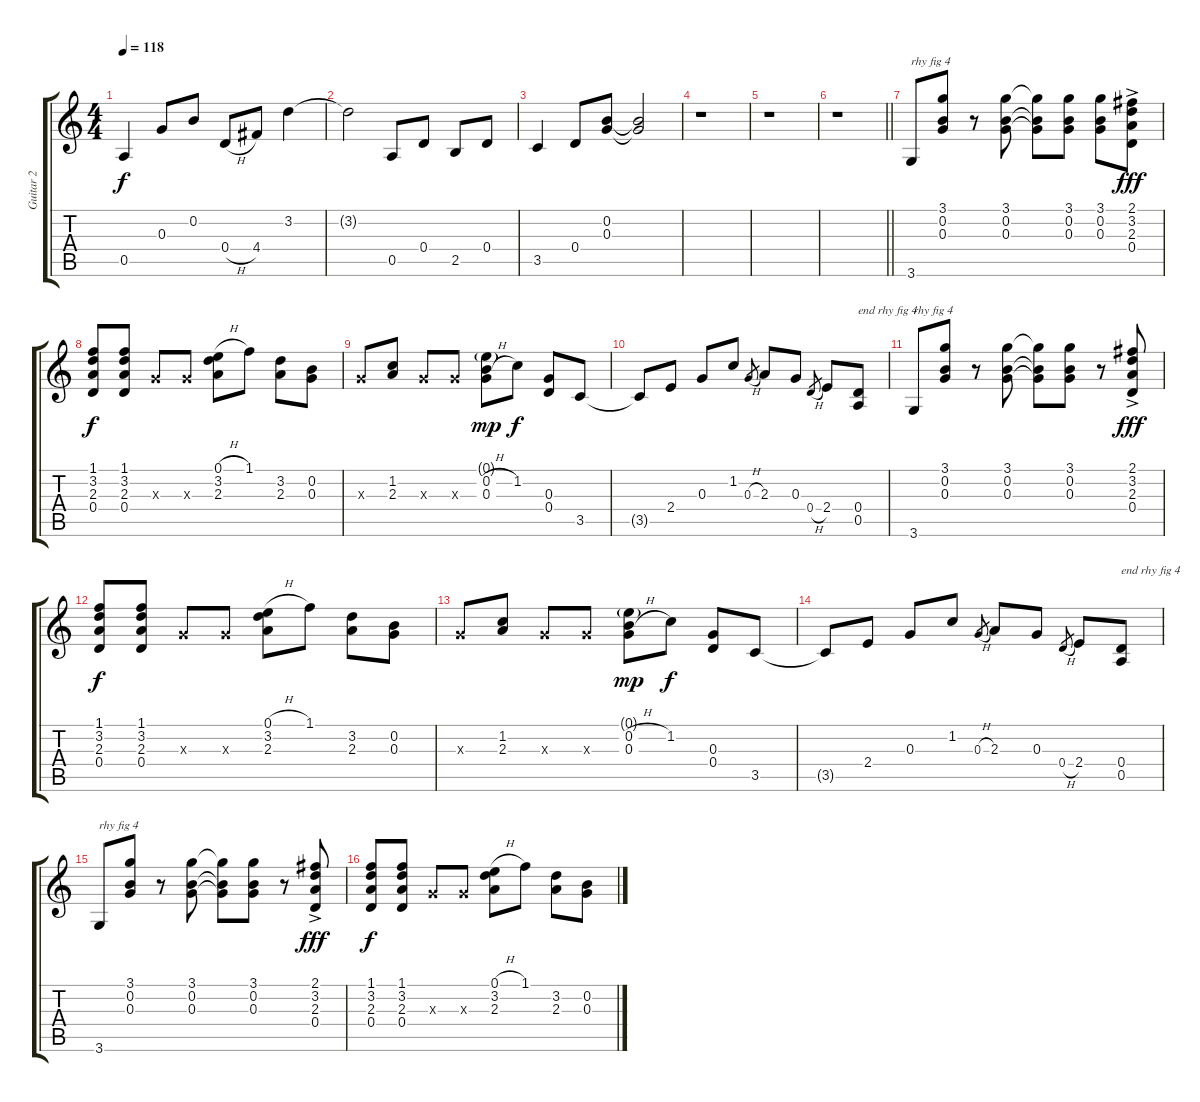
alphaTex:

\track ("Guitar 2" "Guitar 2") {instrument electricguitarclean}
\staff {score tabs}
\tuning (E4 B3 G3 D3 A2 E2) {hide}
\ts (4 4)
\tempo 118
\clef g2
\ks c
0.5.4{dy f} 0.3.8 0.2.8 0.4{h}.8 4.4.8 3.2.4 |
3.2{t}.2 0.5.8 0.4.8 2.5.8 0.4.8 |
3.5.4 0.4.8 (0.2 0.3).8 (0.2{t} 0.3{t}).2 |
r.1 |
r.1 |
\barLineRight lightlight
r.1 |
3.6.8{txt "rhy fig 4"} (3.1 0.2 0.3).8 r.8 (3.1 0.2 0.3).8 (3.1{t} 0.2{t} 0.3{t}).8 (3.1 0.2 0.3).8 (3.1 0.2 0.3).8 (2.1{ac} 3.2{ac} 2.3{ac} 0.4{ac}).8{dy fff} |
(1.1 3.2 2.3 0.4).8{dy f} (1.1 3.2 2.3 0.4).8 0.3{x}.8 0.3{x}.8 (0.1{h} 3.2 2.3).8 1.1.8 (3.2 2.3).8 (0.2 0.3).8 |
0.3{x}.8 (1.2 2.3).8 0.3{x}.8 0.3{x}.8 (0.1{g} 0.2{h} 0.3).8{dy mp} 1.2.8{dy f} (0.3 0.4).8 3.5.8 |
3.5{t}.8 2.4.8 0.3.8 1.2.8 0.3{h}.8{gr} 2.3.8 0.3.8 0.4{h}.8{gr} 2.4.8 (0.4 0.5).8{txt "end rhy fig 4"} |
3.6.8{txt "rhy fig 4"} (3.1 0.2 0.3).8 r.8 (3.1 0.2 0.3).8 (3.1{t} 0.2{t} 0.3{t}).8 (3.1 0.2 0.3).8 r.8 (2.1{ac} 3.2{ac} 2.3{ac} 0.4{ac}).8{dy fff} |
(1.1 3.2 2.3 0.4).8{dy f} (1.1 3.2 2.3 0.4).8 0.3{x}.8 0.3{x}.8 (0.1{h} 3.2 2.3).8 1.1.8 (3.2 2.3).8 (0.2 0.3).8 |
0.3{x}.8 (1.2 2.3).8 0.3{x}.8 0.3{x}.8 (0.1{g} 0.2{h} 0.3).8{dy mp} 1.2.8{dy f} (0.3 0.4).8 3.5.8 |
3.5{t}.8 2.4.8 0.3.8 1.2.8 0.3{h}.8{gr} 2.3.8 0.3.8 0.4{h}.8{gr} 2.4.8 (0.4 0.5).8{txt "end rhy fig 4"} |
3.6.8{txt "rhy fig 4"} (3.1 0.2 0.3).8 r.8 (3.1 0.2 0.3).8 (3.1{t} 0.2{t} 0.3{t}).8 (3.1 0.2 0.3).8 r.8 (2.1{ac} 3.2{ac} 2.3{ac} 0.4{ac}).8{dy fff} |
(1.1 3.2 2.3 0.4).8{dy f} (1.1 3.2 2.3 0.4).8 0.3{x}.8 0.3{x}.8 (0.1{h} 3.2 2.3).8 1.1.8 (3.2 2.3).8 (0.2 0.3).8
